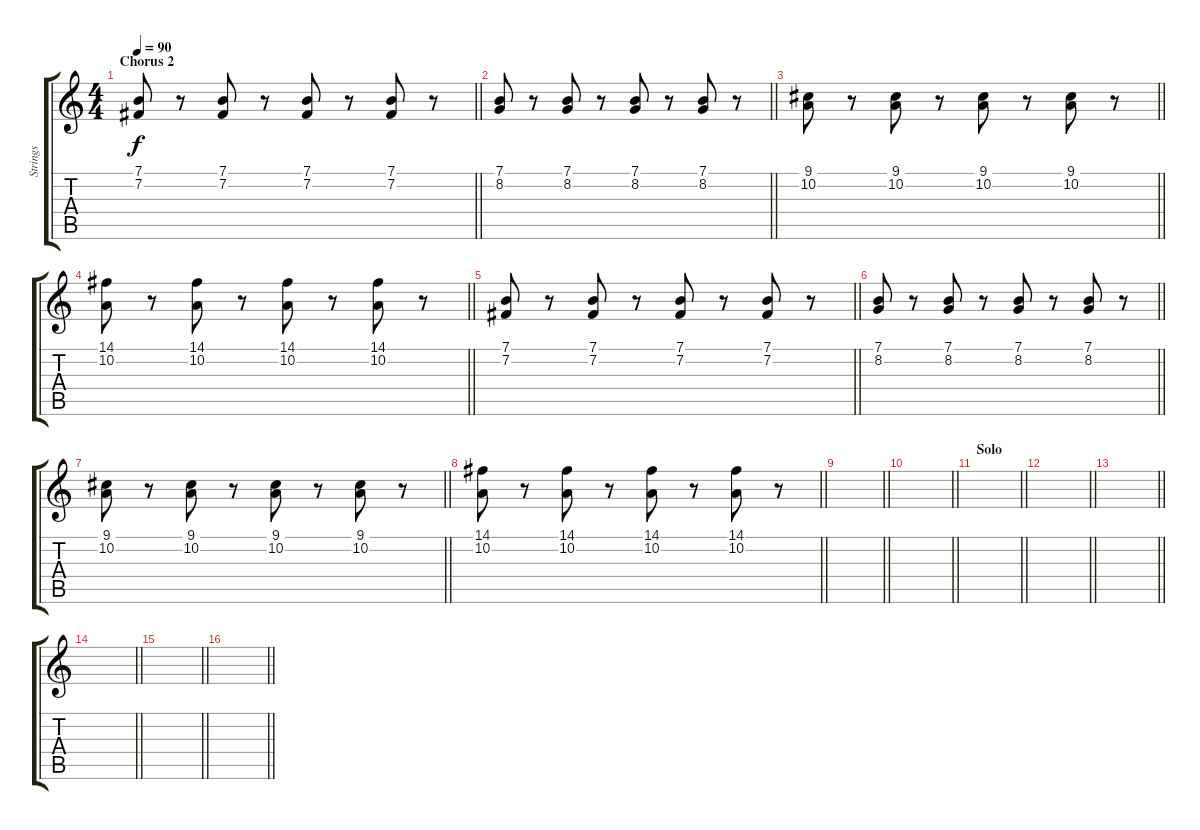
\track ("Strings" "Strings") {instrument stringensemble1}
\staff {score tabs}
\tuning (E4 B3 G3 D3 A2 E2) {hide}
\ts (4 4)
\section ("" "Chorus 2")
\tempo 90
\clef g2
\barLineRight lightlight
\ks c
(7.1 7.2).8{dy f} r.8 (7.1 7.2).8 r.8 (7.1 7.2).8 r.8 (7.1 7.2).8 r.8 |
\barLineRight lightlight
(7.1 8.2).8 r.8 (7.1 8.2).8 r.8 (7.1 8.2).8 r.8 (7.1 8.2).8 r.8 |
\barLineRight lightlight
(9.1 10.2).8 r.8 (9.1 10.2).8 r.8 (9.1 10.2).8 r.8 (9.1 10.2).8 r.8 |
\barLineRight lightlight
(14.1 10.2).8 r.8 (14.1 10.2).8 r.8 (14.1 10.2).8 r.8 (14.1 10.2).8 r.8 |
\barLineRight lightlight
(7.1 7.2).8 r.8 (7.1 7.2).8 r.8 (7.1 7.2).8 r.8 (7.1 7.2).8 r.8 |
\barLineRight lightlight
(7.1 8.2).8 r.8 (7.1 8.2).8 r.8 (7.1 8.2).8 r.8 (7.1 8.2).8 r.8 |
\barLineRight lightlight
(9.1 10.2).8 r.8 (9.1 10.2).8 r.8 (9.1 10.2).8 r.8 (9.1 10.2).8 r.8 |
\barLineRight lightlight
(14.1 10.2).8 r.8 (14.1 10.2).8 r.8 (14.1 10.2).8 r.8 (14.1 10.2).8 r.8 |
\barLineRight lightlight
|
\barLineRight lightlight
|
\section ("" "Solo")
\barLineRight lightlight
|
\barLineRight lightlight
|
\barLineRight lightlight
|
\barLineRight lightlight
|
\barLineRight lightlight
|
\barLineRight lightlight
